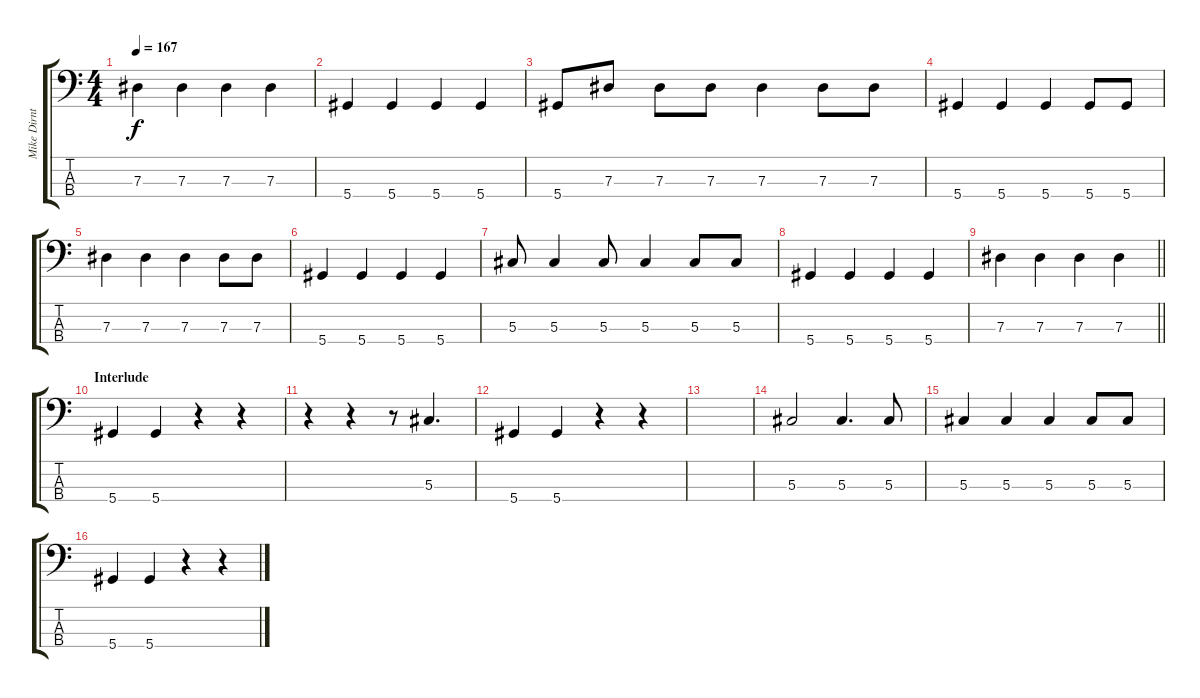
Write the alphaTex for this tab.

\track ("Mike Dirnt - Bass" "Mike Dirnt") {instrument electricbasspick}
\staff {score tabs}
\tuning (Gb2 Db2 Ab1 Eb1) {hide}
\ts (4 4)
\tempo 167
\clef f4
\ks c
7.3.4{dy f} 7.3.4 7.3.4 7.3.4 |
5.4.4 5.4.4 5.4.4 5.4.4 |
5.4.8 7.3.8 7.3.8 7.3.8 7.3.4 7.3.8 7.3.8 |
5.4.4 5.4.4 5.4.4 5.4.8 5.4.8 |
7.3.4 7.3.4 7.3.4 7.3.8 7.3.8 |
5.4.4 5.4.4 5.4.4 5.4.4 |
5.3.8 5.3.4 5.3.8 5.3.4 5.3.8 5.3.8 |
5.4.4 5.4.4 5.4.4 5.4.4 |
\barLineRight lightlight
7.3.4 7.3.4 7.3.4 7.3.4 |
\section ("" "Interlude")
5.4.4 5.4.4 r.4 r.4 |
r.4 r.4 r.8 5.3.4{d} |
5.4.4 5.4.4 r.4 r.4 |
|
5.3.2 5.3.4{d} 5.3.8 |
5.3.4 5.3.4 5.3.4 5.3.8 5.3.8 |
5.4.4 5.4.4 r.4 r.4
